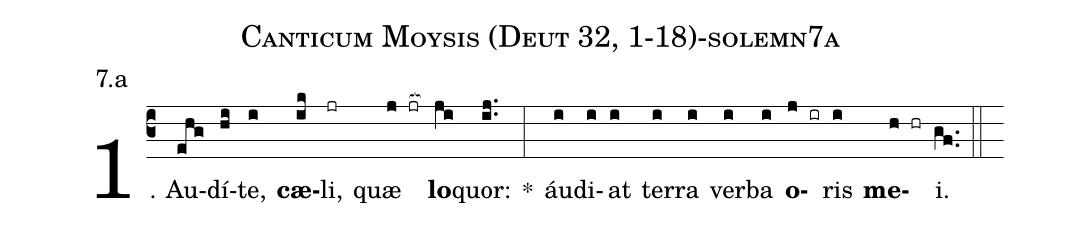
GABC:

name: Canticum Moysis (Deut 32, 1-18)-solemn7a;
annotation: 7.a;
%%
(c3)1. Au(ehg)dí(hi)te,(i) <b>cæ</b>(ik)li,(jr) quæ(j jr[ocb:1{]) <b>lo</b>(ji[ocb:0}])quor:(ij..) *(:) áu(i)di(i)at(i) ter(i)ra(i) ver(i)ba(i) <b>o</b>(j ir)ris(i) <b>me</b>(h hr)i.(gf..) (::)
